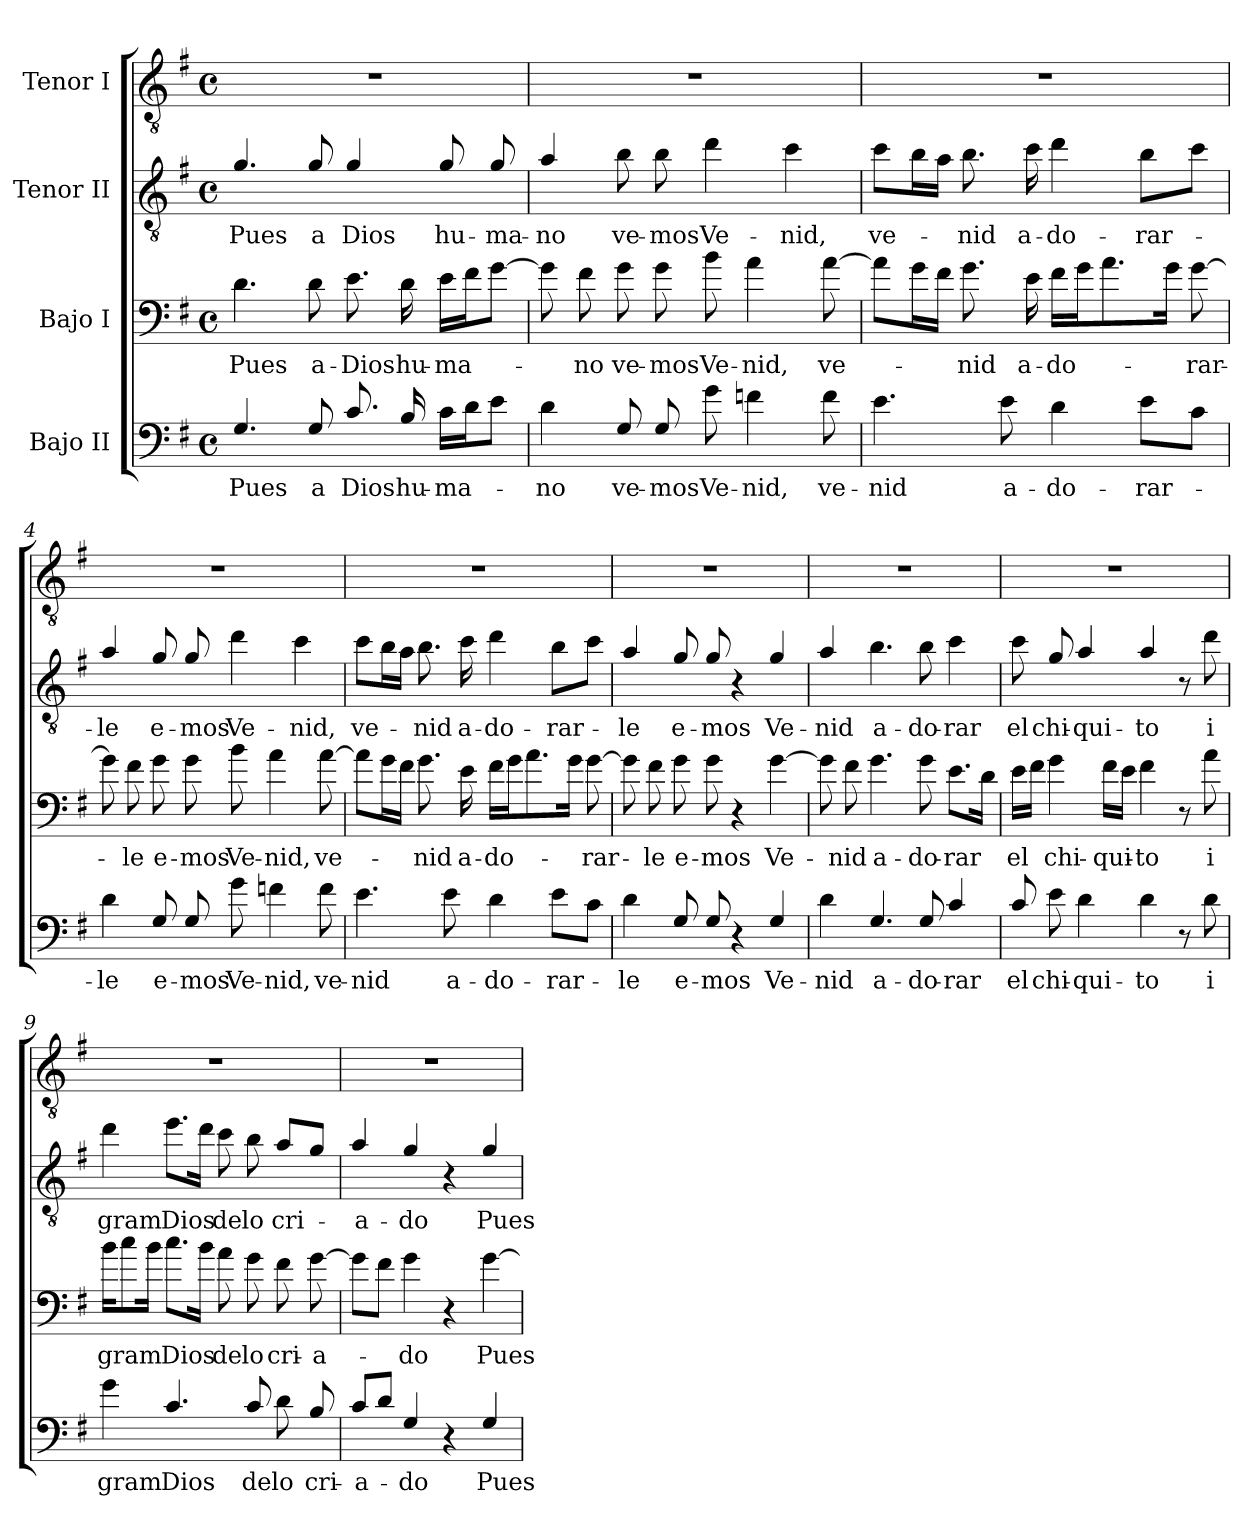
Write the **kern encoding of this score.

**kern	**text	**kern	**text	**kern	**text	**kern
*part4	*part4	*part3	*part3	*part2	*part2	*part1
*staff4	*staff4	*staff3	*staff3	*staff2	*staff2	*staff1
*I"Bajo II	*	*I"Bajo I	*	*I"Tenor II	*	*I"Tenor I
*clefF4	*	*clefF4	*	*clefGv2	*	*clefGv2
*ITrd8c14	*	*ITrd8c14	*	*ITrd8c14	*	*ITrd8c14
*k[f#]	*	*k[f#]	*	*k[f#]	*	*k[f#]
*G:	*	*G:	*	*G:	*	*G:
*M4/4	*	*M4/4	*	*M4/4	*	*M4/4
*met(c)	*	*met(c)	*	*met(c)	*	*met(c)
=1	=1	=1	=1	=1	=1	=1
!	!LO:LY:b	!	!LO:LY:b	!	!LO:LY:b	!
4.GG/	Pues	4.D\	Pues	4.G/	Pues	1r
!	!LO:LY:b	!	!LO:LY:b	!	!LO:LY:b	!
8GG/	a	8D\	a-	8G/	a	.
!	!LO:LY:b	!	!LO:LY:b	!	!LO:LY:b	!
8.C/	Dios	8.E\	-Dios	4G/	Dios	.
!	!LO:LY:b	!	!LO:LY:b	!	!	!
16BB/	hu-	16D\	hu-	.	.	.
!	!LO:LY:b	!	!LO:LY:b	!	!LO:LY:b	!
16C\LL	-ma-	16E\LL	-ma-	8G/	hu-	.
16D\J	.	16F#\J	.	.	.	.
!	!	!	!	!	!LO:LY:b	!
8E\J	.	[8G\J	.	8G/	-ma-	.
=2	=2	=2	=2	=2	=2	=2
!	!LO:LY:b	!	!	!	!LO:LY:b	!
4D\	-no	8G\]	.	4A/	-no	1r
!	!	!	!LO:LY:b	!	!	!
.	.	8F#\	-no	.	.	.
!	!LO:LY:b	!	!LO:LY:b	!	!LO:LY:b	!
8GG/	ve-	8G\	ve-	8B\	ve-	.
!	!LO:LY:b	!	!LO:LY:b	!	!LO:LY:b	!
8GG/	-mos	8G\	-mos	8B\	-mos	.
!	!LO:LY:b	!	!LO:LY:b	!	!LO:LY:b	!
8G\	Ve-	8B\	Ve-	4d\	Ve-	.
!	!LO:LY:b	!	!LO:LY:b	!	!	!
4Fn\	-nid,	4A\	-nid,	.	.	.
!	!	!	!	!	!LO:LY:b	!
.	.	.	.	4c\	-nid,	.
!	!LO:LY:b	!	!LO:LY:b	!	!	!
8F\	ve-	[8A\	ve-	.	.	.
=3	=3	=3	=3	=3	=3	=3
!	!LO:LY:b	!	!	!	!LO:LY:b	!
4.E\	-nid	8A\L]	.	8c\L	ve-	1r
.	.	16G\L	.	16B\L	.	.
.	.	16F#\JJ	.	16A\JJ	.	.
!	!	!	!LO:LY:b	!	!LO:LY:b	!
.	.	8.G\	-nid	8.B\	-nid	.
!	!LO:LY:b	!	!	!	!	!
8E\	a-	.	.	.	.	.
!	!	!	!LO:LY:b	!	!LO:LY:b	!
.	.	16E\	a-	16c\	a-	.
!	!LO:LY:b	!	!LO:LY:b	!	!LO:LY:b	!
4D\	-do-	16F#\LL	-do-	4d\	-do-	.
.	.	16G\J	.	.	.	.
.	.	8.A\	.	.	.	.
!	!LO:LY:b	!	!	!	!LO:LY:b	!
8E\L	-rar-	.	.	8B\L	-rar-	.
.	.	16G\Jk	.	.	.	.
!	!	!	!LO:LY:b	!	!	!
8C\J	.	[8G\	-rar-	8c\J	.	.
=4	=4	=4	=4	=4	=4	=4
!	!LO:LY:b	!	!	!	!LO:LY:b	!
4D\	-le	8G\]	.	4A/	-le	1r
!	!	!	!LO:LY:b	!	!	!
.	.	8F#\	-le	.	.	.
!	!LO:LY:b	!	!LO:LY:b	!	!LO:LY:b	!
8GG/	e-	8G\	e-	8G/	e-	.
!	!LO:LY:b	!	!LO:LY:b	!	!LO:LY:b	!
8GG/	-mos	8G\	-mos	8G/	-mos	.
!	!LO:LY:b	!	!LO:LY:b	!	!LO:LY:b	!
8G\	Ve-	8B\	Ve-	4d\	Ve-	.
!	!LO:LY:b	!	!LO:LY:b	!	!	!
4Fn\	-nid,	4A\	-nid,	.	.	.
!	!	!	!	!	!LO:LY:b	!
.	.	.	.	4c\	-nid,	.
!	!LO:LY:b	!	!LO:LY:b	!	!	!
8F\	ve-	[8A\	ve-	.	.	.
!!LO:LB:g=z
=5	=5	=5	=5	=5	=5	=5
!	!LO:LY:b	!	!	!	!LO:LY:b	!
4.E\	-nid	8A\L]	.	8c\L	ve-	1r
.	.	16G\L	.	16B\L	.	.
.	.	16F#\JJ	.	16A\JJ	.	.
!	!	!	!LO:LY:b	!	!LO:LY:b	!
.	.	8.G\	-nid	8.B\	-nid	.
!	!LO:LY:b	!	!	!	!	!
8E\	a-	.	.	.	.	.
!	!	!	!LO:LY:b	!	!LO:LY:b	!
.	.	16E\	a-	16c\	a-	.
!	!LO:LY:b	!	!LO:LY:b	!	!LO:LY:b	!
4D\	-do-	16F#\LL	-do-	4d\	-do-	.
.	.	16G\J	.	.	.	.
.	.	8.A\	.	.	.	.
!	!LO:LY:b	!	!	!	!LO:LY:b	!
8E\L	-rar-	.	.	8B\L	-rar-	.
.	.	16G\Jk	.	.	.	.
!	!	!	!LO:LY:b	!	!	!
8C\J	.	[8G\	-rar-	8c\J	.	.
=6	=6	=6	=6	=6	=6	=6
!	!LO:LY:b	!	!	!	!LO:LY:b	!
4D\	-le	8G\]	.	4A/	-le	1r
!	!	!	!LO:LY:b	!	!	!
.	.	8F#\	-le	.	.	.
!	!LO:LY:b	!	!LO:LY:b	!	!LO:LY:b	!
8GG/	e-	8G\	e-	8G/	e-	.
!	!LO:LY:b	!	!LO:LY:b	!	!LO:LY:b	!
8GG/	-mos	8G\	-mos	8G/	-mos	.
4r	.	4r	.	4r	.	.
!	!LO:LY:b	!	!LO:LY:b	!	!LO:LY:b	!
4GG/	Ve-	[4G\	Ve-	4G/	Ve-	.
=7	=7	=7	=7	=7	=7	=7
!	!LO:LY:b	!	!	!	!LO:LY:b	!
4D\	-nid	8G\]	.	4A/	-nid	1r
!	!	!	!LO:LY:b	!	!	!
.	.	8F#\	-nid	.	.	.
!	!LO:LY:b	!	!LO:LY:b	!	!LO:LY:b	!
4.GG/	a-	4.G\	a-	4.B\	a-	.
!	!LO:LY:b	!	!LO:LY:b	!	!LO:LY:b	!
8GG/	-do-	8G\	-do-	8B\	-do-	.
!	!LO:LY:b	!	!LO:LY:b	!	!LO:LY:b	!
4C/	-rar	8.E\L	-rar	4c\	-rar	.
.	.	16D\Jk	.	.	.	.
=8	=8	=8	=8	=8	=8	=8
!	!LO:LY:b	!	!LO:LY:b	!	!LO:LY:b	!
8C/	el	16E\LL	el	8c\	el	1r
.	.	16F#\JJ	.	.	.	.
!	!LO:LY:b	!	!LO:LY:b	!	!LO:LY:b	!
8E\	chi-	4G\	chi-	8G/	chi-	.
!	!LO:LY:b	!	!	!	!LO:LY:b	!
4D\	-qui-	.	.	4A/	-qui-	.
!	!	!	!LO:LY:b	!	!	!
.	.	16F#\LL	-qui-	.	.	.
.	.	16E\JJ	.	.	.	.
!	!LO:LY:b	!	!LO:LY:b	!	!LO:LY:b	!
4D\	-to	4F#\	-to	4A/	-to	.
8r	.	8r	.	8r	.	.
!	!LO:LY:b	!	!LO:LY:b	!	!LO:LY:b	!
8D\	i	8A\	i	8d\	i	.
!!LO:LB:g=z
=9	=9	=9	=9	=9	=9	=9
!	!LO:LY:b	!	!LO:LY:b	!	!LO:LY:b	!
4G\	gram	16B\KL	gram	4d\	gram	1r
.	.	8c\	.	.	.	.
.	.	16B\Jk	.	.	.	.
!	!LO:LY:b	!	!LO:LY:b	!	!LO:LY:b	!
4.C/	Dios	8.c\L	Dios	8.e\L	Dios	.
.	.	16B\Jk	.	16d\Jk	.	.
!	!	!	!LO:LY:b	!	!LO:LY:b	!
.	.	8A\	de	8c\	de	.
!	!LO:LY:b	!	!LO:LY:b	!	!LO:LY:b	!
8C/	de	8G\	lo	8B\	lo	.
!	!LO:LY:b	!	!LO:LY:b	!	!LO:LY:b	!
8D\	lo	8F#\	cri-	8A/L	cri-	.
!	!LO:LY:b	!	!LO:LY:b	!	!	!
8BB/	cri-	[8G\	-a-	8G/J	.	.
=10	=10	=10	=10	=10	=10	=10
!	!LO:LY:b	!	!	!	!LO:LY:b	!
8C/L	-a-	8G\L]	.	4A/	-a-	1r
8D/J	.	8F#\J	.	.	.	.
!	!LO:LY:b	!	!LO:LY:b	!	!LO:LY:b	!
4GG/	-do	4G\	-do	4G/	-do	.
4r	.	4r	.	4r	.	.
!	!LO:LY:b	!	!LO:LY:b	!	!LO:LY:b	!
4GG/	Pues	[4G\	Pues	4G/	Pues	.
=	=	=	=	=	=	=
*-	*-	*-	*-	*-	*-	*-
